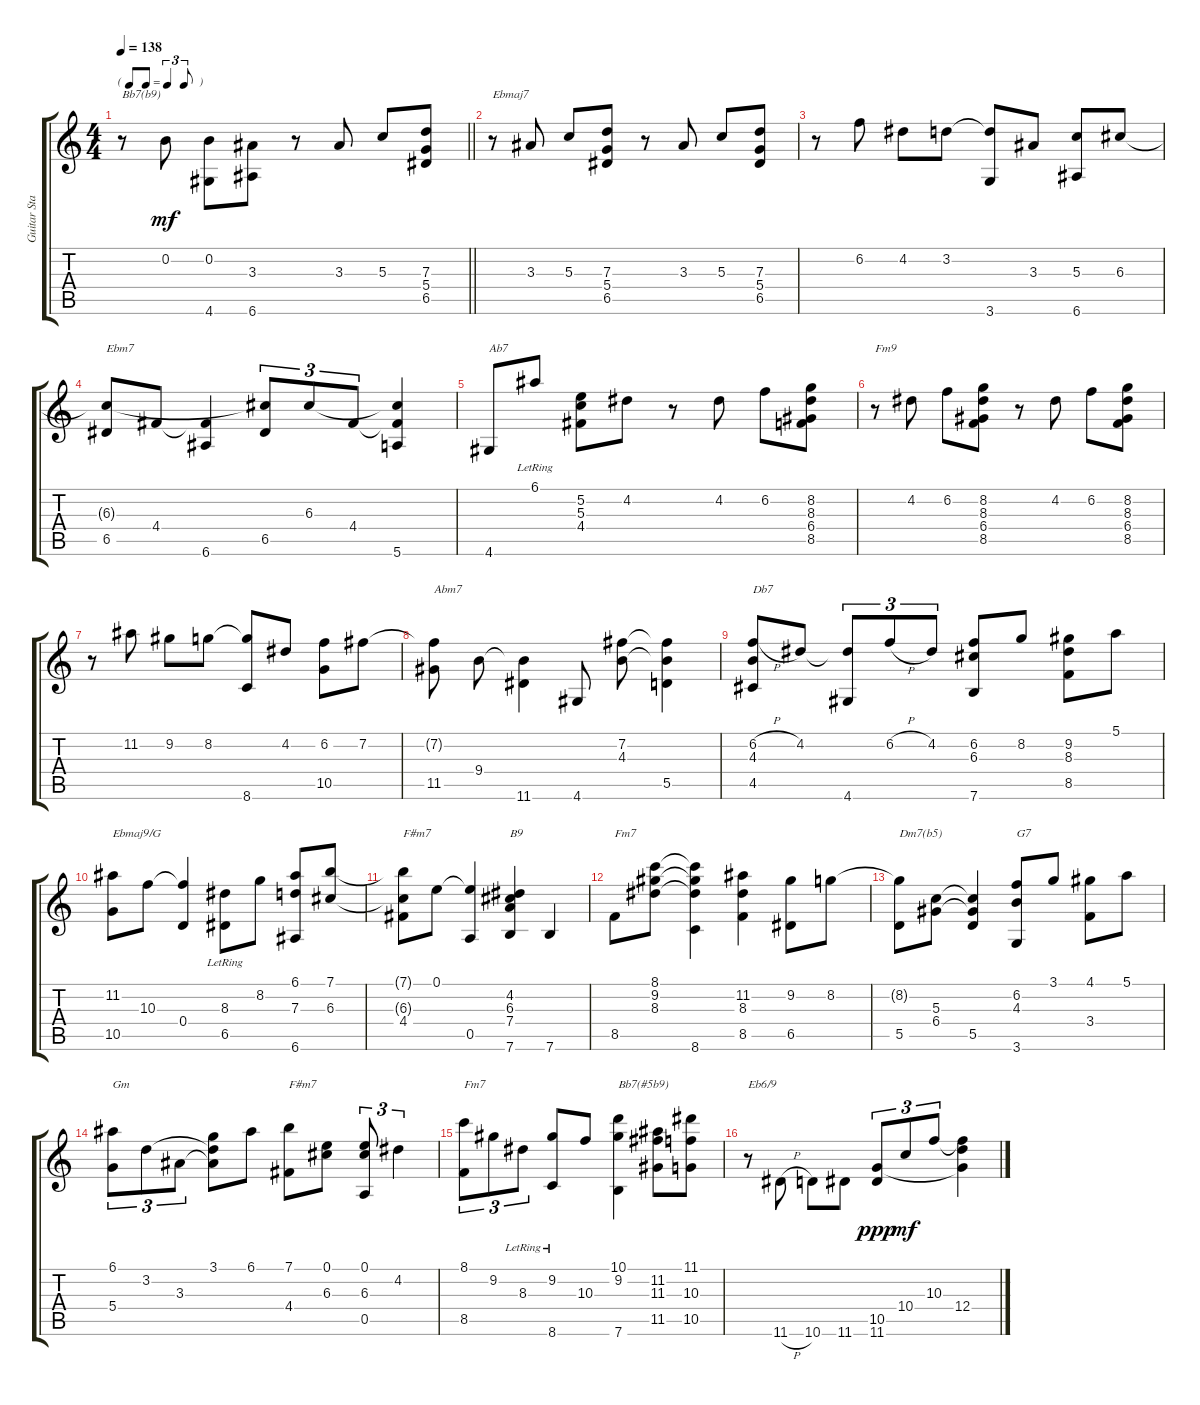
\track ("Guitar Standard" "Guitar Sta") {instrument electricguitarjazz}
\staff {score tabs}
\tuning (E4 B3 G3 D3 A2 E2) {hide}
\ts (4 4)
\tf triplet8th
\tempo 138
\clef g2
\barLineRight lightlight
\ks c
r.8{txt "Bb7(b9)" dy mf} 0.2.8{beam split} (0.2 4.6).8{beam Down} (3.3 6.6).8{beam Down} r.8 3.3.8 5.3.8 (7.3 5.4 6.5).8 |
r.8{txt "Ebmaj7"} 3.3.8 5.3.8 (7.3 5.4 6.5).8 r.8 3.3.8 5.3.8 (7.3 5.4 6.5).8 |
r.8 6.2.8 4.2.8 3.2.8 (3.2{t} 3.6).8 3.3.8 (5.3 6.6).8 6.3.8 |
(6.3{t} 6.5).8{txt "Ebm7"} 4.4.8 (4.4{t} 6.6).4 (6.3{t} 6.5).8{tu (3 2)} 6.3.8{tu (3 2)} 4.4.8{tu (3 2)} (6.3{t} 4.4{t} 5.6).4 |
4.6.8{txt "Ab7"} 6.1{lr}.8 (5.2 5.3 4.4).8 4.2.8 r.8 4.2.8 6.2.8 (8.2 8.3 6.4 8.5).8 |
r.8{txt "Fm9"} 4.2.8 6.2.8 (8.2 8.3 6.4 8.5).8 r.8 4.2.8 6.2.8 (8.2 8.3 6.4 8.5).8 |
r.8 11.2.8 9.2.8 8.2.8 (8.2{t} 8.6).8 4.2.8 (6.2 10.5).8 7.2.8 |
(7.2{t} 11.5).8{txt "Abm7" beam split} 9.4.8{beam Down} (9.4{t} 11.6).4{beam Down} 4.6.8{beam split} (7.2 4.3).8{beam split} (7.2{t} 4.3{t} 5.5).4{beam Down} |
(6.2{h} 4.3 4.5).8{txt "Db7"} 4.2.8 (4.2{t} 4.6).8{tu (3 2)} 6.2{h}.8{tu (3 2)} 4.2.8{tu (3 2)} (6.2 6.3 7.6).8 8.2.8 (9.2 8.3 8.5).8 5.1.8 |
(11.2 10.5).8{txt "Ebmaj9/G"} 10.3.8 (10.3{t} 0.4).4 (8.3{lr} 6.5).8 8.2.8 (6.1 7.3 6.6).8 (7.1 6.3).8 |
(7.1{t} 6.3{t} 4.4).8{txt "F#m7"} 0.1.8 (0.1{t} 0.5).4 (4.2 6.3 7.4 7.6).4{txt "B9"} 7.6.4 |
8.5.8{txt "Fm7"} (8.1 9.2 8.3).8 (8.1{t} 9.2{t} 8.3{t} 8.6).4 (11.2 8.3 8.5).4 (9.2 6.5).8 8.2.8 |
(8.2{t} 5.5).8{txt "Dm7(b5)"} (5.3 6.4).8 (5.3{t} 6.4{t} 5.5).4 (6.2 4.3 3.6).8{txt "G7"} 3.1.8 (4.1 3.4).8 5.1.8 |
(6.1 5.4).8{tu (3 2) txt "Gm"} 3.2.8{tu (3 2)} 3.3.8{tu (3 2) beam split} (3.1 3.2{t} 3.3{t}).8 6.1.8 (7.1 4.4).8{txt "F#m7"} (0.1 6.3).8 (0.1 6.3 0.5).8{tu (3 2)} 4.2.4{tu (3 2)} |
(8.1 8.5).8{tu (3 2) txt "Fm7"} 9.2.8{tu (3 2)} 8.3{lr}.8{tu (3 2) beam split} (9.2{lr} 8.6).8 10.3.8 (10.1 9.2 7.6).4{txt "Bb7(#5b9)" beam split} (11.2 11.3 11.5).8 (11.1 10.3 10.5).8 |
r.8{txt "Eb6/9" beam split} 11.6{h}.8{beam Down beam split} 10.6.8{beam Down} 11.6.8{beam Down} (10.5 11.6).8{tu (3 2) dy ppp} 10.4.8{tu (3 2) dy mf} 10.3.8{tu (3 2)} (10.3{t} 12.4 10.5{t}).4
